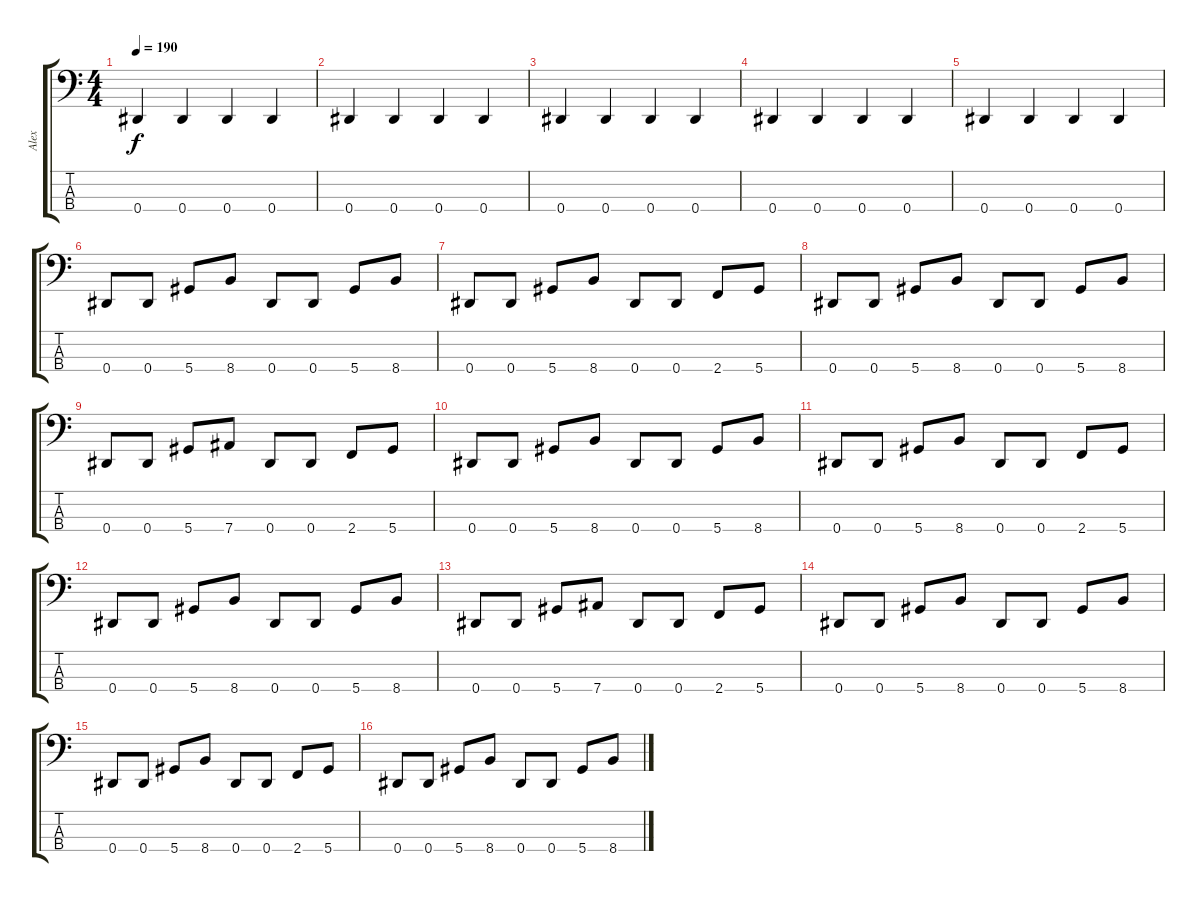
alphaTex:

\track ("Alex" "Alex") {instrument electricbassfinger}
\staff {score tabs}
\tuning (Gb2 Db2 Ab1 Eb1) {hide}
\ts (4 4)
\tempo 190
\clef f4
\ks c
0.4.4{dy f} 0.4.4 0.4.4 0.4.4 |
0.4.4 0.4.4 0.4.4 0.4.4 |
0.4.4 0.4.4 0.4.4 0.4.4 |
0.4.4 0.4.4 0.4.4 0.4.4 |
0.4.4 0.4.4 0.4.4 0.4.4 |
0.4.8 0.4.8 5.4.8 8.4.8 0.4.8 0.4.8 5.4.8 8.4.8 |
0.4.8 0.4.8 5.4.8 8.4.8 0.4.8 0.4.8 2.4.8 5.4.8 |
0.4.8 0.4.8 5.4.8 8.4.8 0.4.8 0.4.8 5.4.8 8.4.8 |
0.4.8 0.4.8 5.4.8 7.4.8 0.4.8 0.4.8 2.4.8 5.4.8 |
0.4.8 0.4.8 5.4.8 8.4.8 0.4.8 0.4.8 5.4.8 8.4.8 |
0.4.8 0.4.8 5.4.8 8.4.8 0.4.8 0.4.8 2.4.8 5.4.8 |
0.4.8 0.4.8 5.4.8 8.4.8 0.4.8 0.4.8 5.4.8 8.4.8 |
0.4.8 0.4.8 5.4.8 7.4.8 0.4.8 0.4.8 2.4.8 5.4.8 |
0.4.8 0.4.8 5.4.8 8.4.8 0.4.8 0.4.8 5.4.8 8.4.8 |
0.4.8 0.4.8 5.4.8 8.4.8 0.4.8 0.4.8 2.4.8 5.4.8 |
0.4.8 0.4.8 5.4.8 8.4.8 0.4.8 0.4.8 5.4.8 8.4.8
